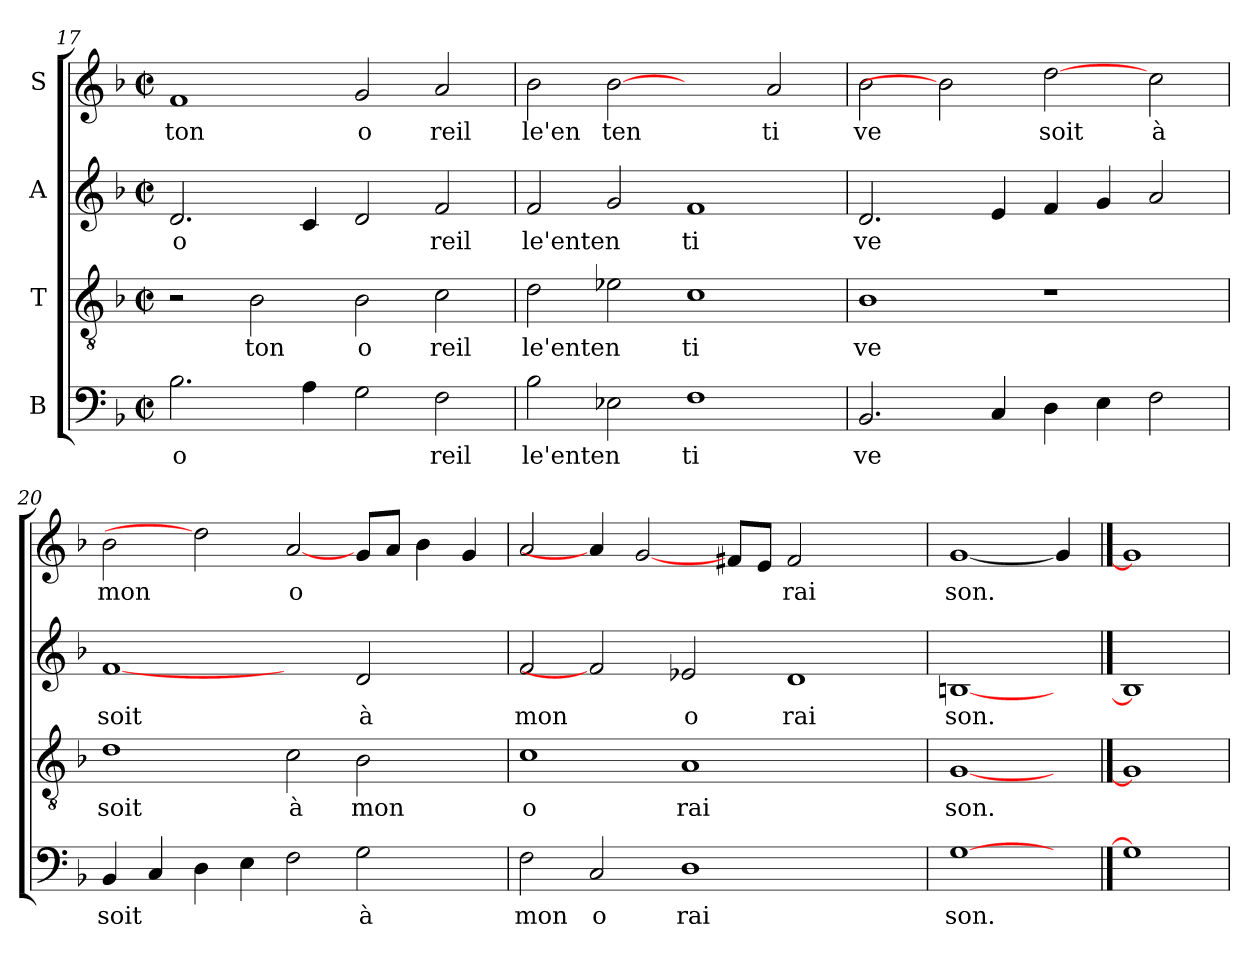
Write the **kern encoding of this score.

**kern	**text	**kern	**text	**kern	**text	**kern	**text
*part4	*part4	*part3	*part3	*part2	*part2	*part1	*part1
*staff4	*staff4	*staff3	*staff3	*staff2	*staff2	*staff1	*staff1
*I"B	*	*I"T	*	*I"A	*	*I"S	*
!!LO:PB:g=z
*clefF4	*	*clefGv2	*	*clefG2	*	*clefG2	*
*k[b-]	*	*k[b-]	*	*k[b-]	*	*k[b-]	*
*F:	*	*F:	*	*F:	*	*F:	*
*M2/2	*	*M2/2	*	*M2/2	*	*M2/2	*
*met(c|)	*	*met(c|)	*	*met(c|)	*	*met(c|)	*
=17	=17	=17	=17	=17	=17	=17	=17
!	!LO:LY:b:cj	!	!	!	!LO:LY:b:cj	!	!LO:LY:b:cj
2.B-\	o	2r	.	2.d/	o	1f	ton
!	!	!	!LO:LY:b:cj	!	!	!	!
.	.	2B-\	ton	.	.	.	.
!	!LO:LY:b:cj	!	!	!	!LO:LY:b:cj	!	!
4A\	.	.	.	4c/	.	.	.
!	!LO:LY:b:cj	!	!LO:LY:b:cj	!	!LO:LY:b:cj	!	!LO:LY:b:cj
2G\	.	2B-\	o	2d/	.	2g/	o
!	!LO:LY:b:cj	!	!LO:LY:b:cj	!	!LO:LY:b:cj	!	!LO:LY:b:cj
2F\	reil	2c\	reil	2f/	reil	2a/	reil
=18	=18	=18	=18	=18	=18	=18	=18
!	!LO:LY:b:cj	!	!LO:LY:b:cj	!	!LO:LY:b:cj	!	!LO:LY:b:cj
2B-\	le'enten	2d\	le'enten	2f/	le'enten	2b-\	le'en
!	!LO:LY:b:cj	!	!LO:LY:b:cj	!	!LO:LY:b:cj	!	!LO:LY:b:cj
2E-X\	.	2e-X\	.	2g/	.	[2b-	ten
!	!LO:LY:b:cj	!	!LO:LY:b:cj	!	!LO:LY:b:cj	!	!
1F	ti	1c	ti	1f	ti	2ryy	.
!	!	!	!	!	!	!	!LO:LY:b:cj
.	.	.	.	.	.	2a/	ti
=19	=19	=19	=19	=19	=19	=19	=19
!	!LO:LY:b:cj	!	!LO:LY:b:cj	!	!LO:LY:b:cj	!	!LO:LY:b:cj
2.BB-/	ve	1B-	ve	2.d/	ve	2b-\	ve
.	.	.	.	.	.	2b-]	.
!	!LO:LY:b:cj	!	!	!	!LO:LY:b:cj	!	!
4C/	.	.	.	4e/	.	.	.
!	!LO:LY:b:cj	!	!	!	!LO:LY:b:cj	!	!LO:LY:b:cj
4D\	.	1r	.	4f/	.	[2dd	soit
!	!LO:LY:b:cj	!	!	!	!LO:LY:b:cj	!	!
4E\	.	.	.	4g/	.	.	.
!	!LO:LY:b:cj	!	!	!	!LO:LY:b:cj	!	!LO:LY:b:cj
2F\	.	.	.	2a/	.	2cc\	à
=20	=20	=20	=20	=20	=20	=20	=20
!	!LO:LY:b:cj	!	!LO:LY:b:cj	!	!LO:LY:b:cj	!	!LO:LY:b:cj
4BB-/	soit	1d	soit	[1f	soit	2b-\	mon
!	!LO:LY:b:cj	!	!	!	!	!	!
4C/	.	.	.	.	.	.	.
!	!LO:LY:b:cj	!	!	!	!	!	!
4D\	.	.	.	.	.	2dd]	.
!	!LO:LY:b:cj	!	!	!	!	!	!
4E\	.	.	.	.	.	.	.
!	!LO:LY:b:cj	!	!LO:LY:b:cj	!	!	!	!LO:LY:b:cj
2F\	.	2c\	à	2ryy	.	[2a/	o
!	!LO:LY:b:cj	!	!LO:LY:b:cj	!	!LO:LY:b:cj	!	!LO:LY:b:cj
2G\	à	2B-\	mon	2d/	à	8g/L	.
!	!	!	!	!	!	!	!LO:LY:b:cj
.	.	.	.	.	.	8a/J	.
!	!	!	!	!	!	!	!LO:LY:b:cj
.	.	.	.	.	.	4b-\	.
!	!	!	!	!	!	!	!LO:LY:b:cj
4ryy	.	4ryy	.	4ryy	.	4g/	.
=21	=21	=21	=21	=21	=21	=21	=21
!	!LO:LY:b:cj	!	!LO:LY:b:cj	!	!LO:LY:b:cj	!	!LO:LY:b:cj
2F\	mon	1c	o	2f/	mon	2a/	.
!	!LO:LY:b:cj	!	!	!	!	!	!
2C/	o	.	.	2f]	.	4a/]	.
!	!	!	!	!	!	!	!LO:LY:b:cj
.	.	.	.	.	.	[2g/	.
!	!LO:LY:b:cj	!	!LO:LY:b:cj	!	!LO:LY:b:cj	!	!
1D	rai	1A	rai	2e-X/	o	.	.
!	!	!	!	!	!	!	!LO:LY:b:cj
.	.	.	.	.	.	8f#/L	.
!	!	!	!	!	!	!	!LO:LY:b:cj
.	.	.	.	.	.	8e/J	.
!	!	!	!	!	!LO:LY:b:cj	!	!LO:LY:b:cj
.	.	.	.	1d	rai	2f#/	rai
2ryy	.	2ryy	.	.	.	2ryy	.
=22	=22	=22	=22	=22	=22	=22	=22
!	!LO:LY:b:cj	!	!LO:LY:b:cj	!	!LO:LY:b:cj	!	!LO:LY:b:cj
[1G	son.	[1G	son.	[1Bn	son.	[1g	son.
4ryy	.	4ryy	.	4ryy	.	4g/]	.
==23	==23	==23	==23	==23	==23	==23	==23
1G]	.	1G]	.	1B]	.	1g]	.
=	=	=	=	=	=	=	=
*-	*-	*-	*-	*-	*-	*-	*-
